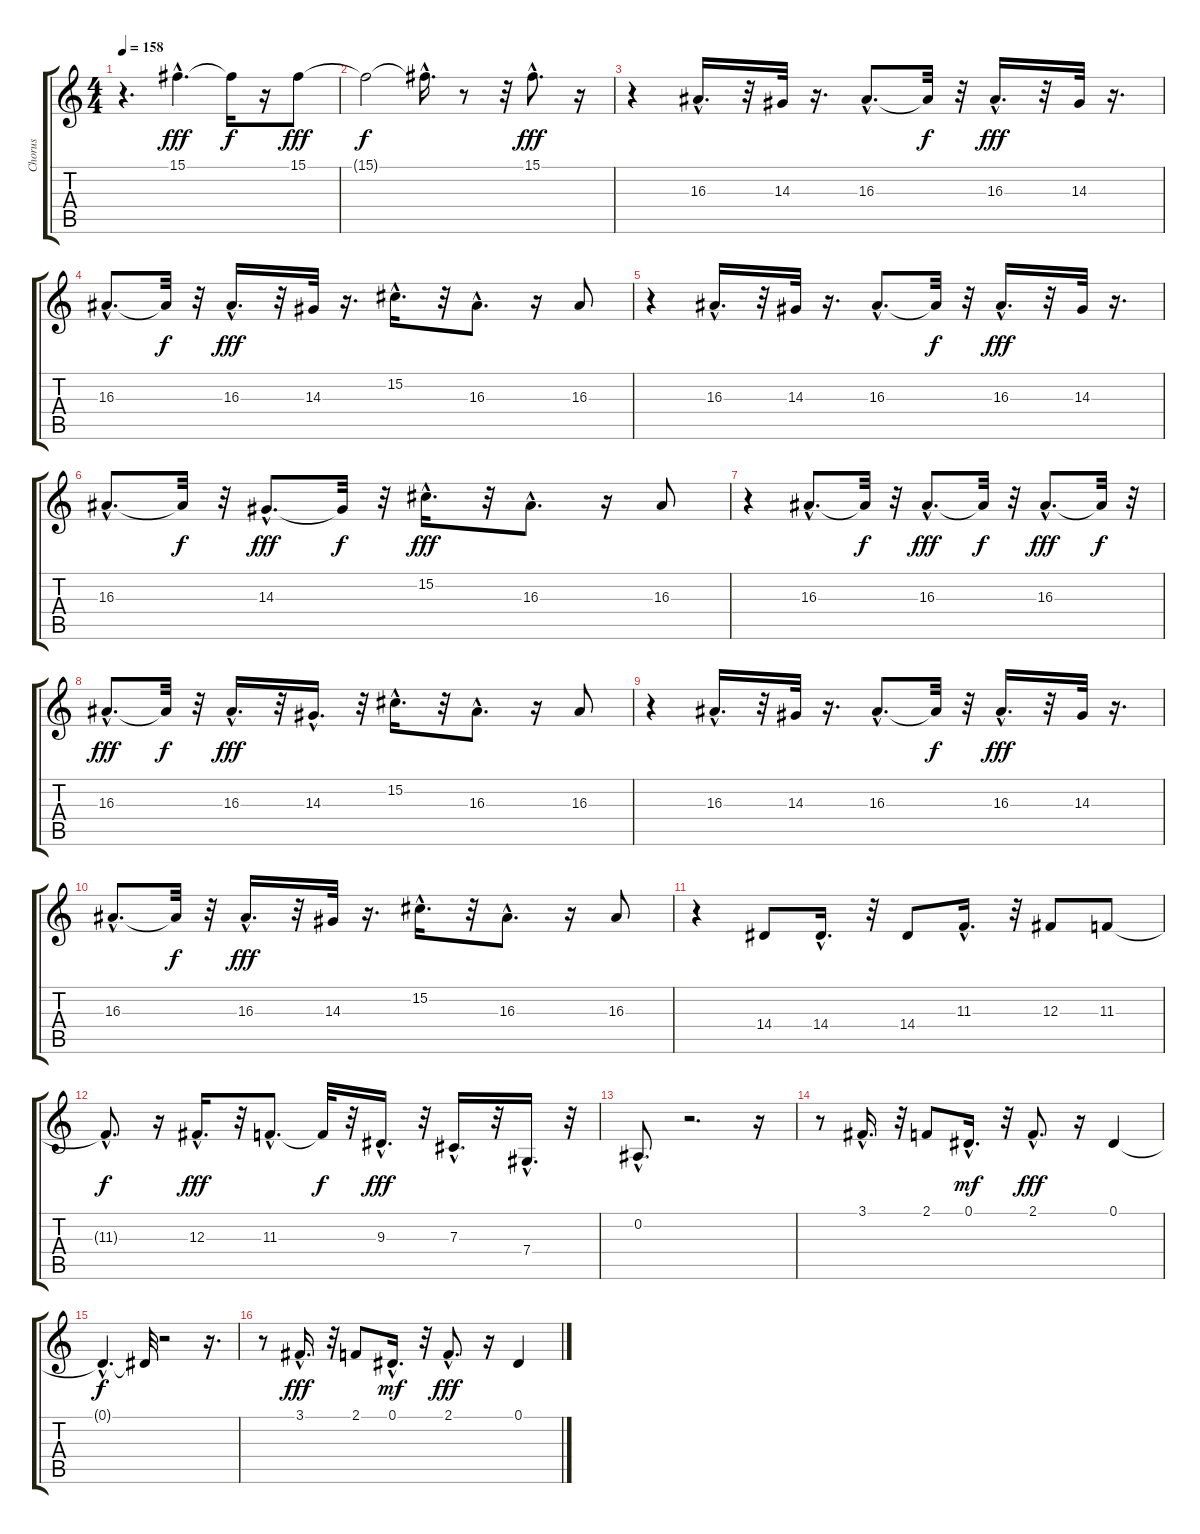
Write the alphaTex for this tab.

\track ("Chorus" "Chorus") {instrument tenorsax}
\staff {score tabs}
\tuning (Eb4 Bb3 Gb3 Db3 Ab2 Eb2) {hide}
\ts (4 4)
\tempo 158
\clef g2
\ks c
r.4{d dy fff} 15.1{hac}.4{d} 15.1{t}.16{dy f} r.16 15.1.8{dy fff} |
15.1{t}.2{dy f} 15.1{hac t}.16{d} r.8 r.32 15.1{hac}.8{d dy fff} r.16 |
r.4 16.3{hac}.16{d} r.32 14.3.32 r.16{d} 16.3{hac}.8{d} 16.3{t}.32{dy f} r.32 16.3{hac}.16{d dy fff} r.32 14.3.32 r.16{d} |
16.3{hac}.8{d} 16.3{t}.32{dy f} r.32 16.3{hac}.16{d dy fff} r.32 14.3.32 r.16{d} 15.2{hac}.16{d} r.32 16.3{hac}.8{d} r.16 16.3.8 |
r.4 16.3{hac}.16{d} r.32 14.3.32 r.16{d} 16.3{hac}.8{d} 16.3{t}.32{dy f} r.32 16.3{hac}.16{d dy fff} r.32 14.3.32 r.16{d} |
16.3{hac}.8{d} 16.3{t}.32{dy f} r.32 14.3{hac}.8{d dy fff} 14.3{t}.32{dy f} r.32 15.2{hac}.16{d dy fff} r.32 16.3{hac}.8{d} r.16 16.3.8 |
r.4 16.3{hac}.8{d} 16.3{t}.32{dy f} r.32 16.3{hac}.8{d dy fff} 16.3{t}.32{dy f} r.32 16.3{hac}.8{d dy fff} 16.3{t}.32{dy f} r.32 |
16.3{hac}.8{d dy fff} 16.3{t}.32{dy f} r.32 16.3{hac}.16{d dy fff} r.32 14.3{hac}.16{d} r.32 15.2{hac}.16{d} r.32 16.3{hac}.8{d} r.16 16.3.8 |
r.4 16.3{hac}.16{d} r.32 14.3.32 r.16{d} 16.3{hac}.8{d} 16.3{t}.32{dy f} r.32 16.3{hac}.16{d dy fff} r.32 14.3.32 r.16{d} |
16.3{hac}.8{d} 16.3{t}.32{dy f} r.32 16.3{hac}.16{d dy fff} r.32 14.3.32 r.16{d} 15.2{hac}.16{d} r.32 16.3{hac}.8{d} r.16 16.3.8 |
r.4 14.4.8 14.4{hac}.16{d} r.32 14.4.8 11.3{hac}.16{d} r.32 12.3.8 11.3.8 |
11.3{hac t}.8{d dy f} r.16 12.3{hac}.16{d dy fff} r.32 11.3{hac}.8{d} 11.3{t}.32{dy f} r.32 9.3{hac}.16{d dy fff} r.32 7.3{hac}.16{d} r.32 7.4{hac}.16{d} r.32 |
0.2{hac}.8{d} r.2{d} r.16 |
r.8 3.1{hac}.16{d} r.32 2.1.8 0.1{hac}.16{d dy mf} r.32 2.1{hac}.8{d dy fff} r.16 0.1.4 |
0.1{hac t}.4{d dy f} 0.1{t}.32 r.2 r.16{d} |
r.8 3.1{hac}.16{d dy fff} r.32 2.1.8 0.1{hac}.16{d dy mf} r.32 2.1{hac}.8{d dy fff} r.16 0.1.4
